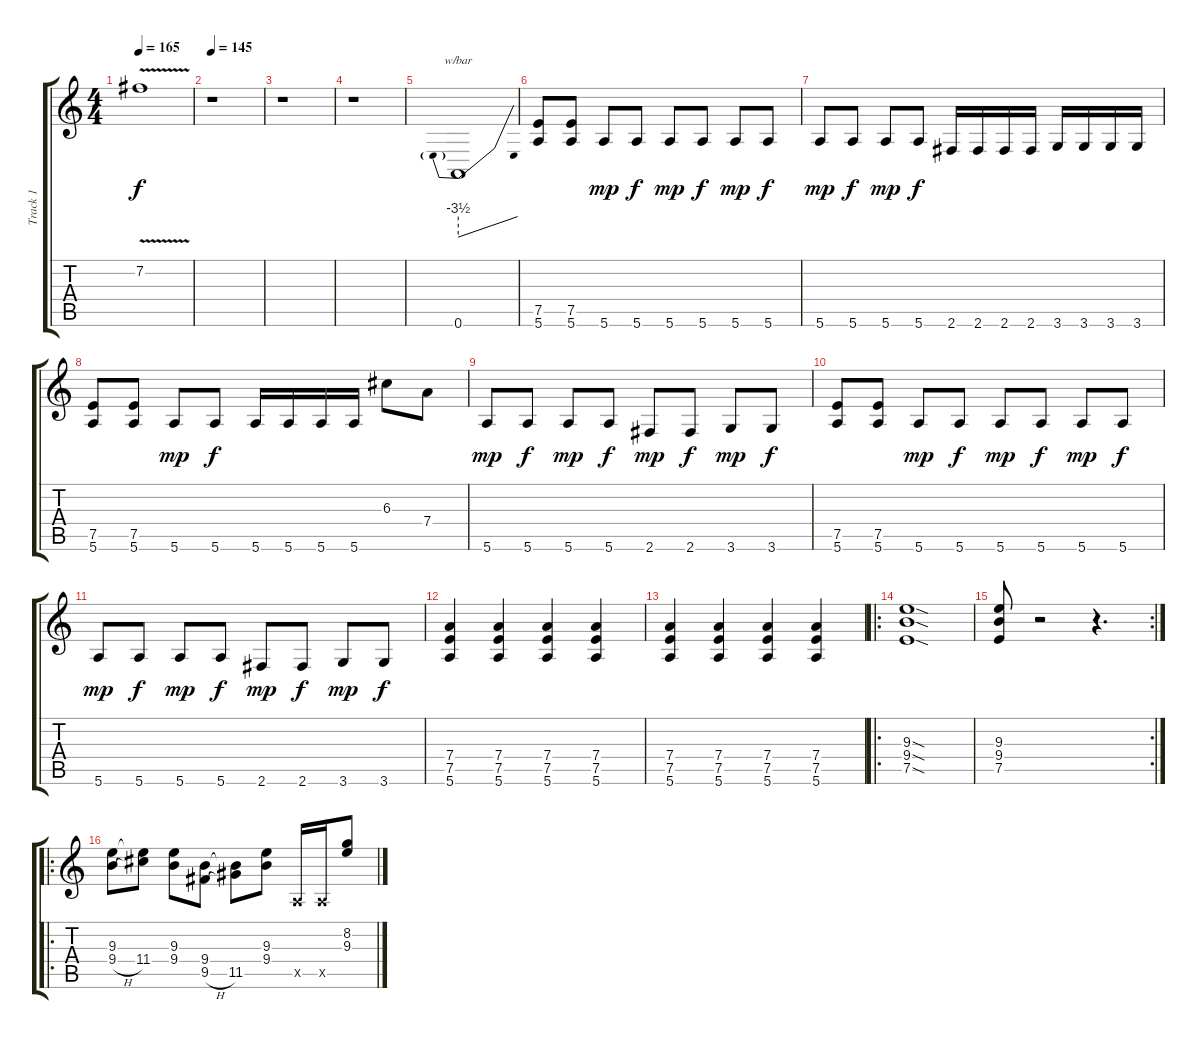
\track ("Track 1" "Track 1") {instrument electricguitarclean}
\staff {score tabs}
\tuning (E4 B3 G3 D3 A2 E2) {hide}
\ts (4 4)
\tempo 165
\clef g2
\ks c
7.2{v}.1{dy f} |
\tempo 145
r.1 |
r.1 |
r.1 |
0.6.1{tbe (predivedive default 0 -14 60 0) instrument overdrivenguitar} |
(7.5 5.6).8 (7.5 5.6).8 5.6.8{dy mp} 5.6.8{dy f} 5.6.8{dy mp} 5.6.8{dy f} 5.6.8{dy mp} 5.6.8{dy f} |
5.6.8{dy mp} 5.6.8{dy f} 5.6.8{dy mp} 5.6.8{dy f} 2.6.16 2.6.16 2.6.16 2.6.16 3.6.16 3.6.16 3.6.16 3.6.16 |
(7.5 5.6).8 (7.5 5.6).8 5.6.8{dy mp} 5.6.8{dy f} 5.6.16 5.6.16 5.6.16 5.6.16 6.3.8 7.4.8 |
5.6.8{dy mp} 5.6.8{dy f} 5.6.8{dy mp} 5.6.8{dy f} 2.6.8{dy mp} 2.6.8{dy f} 3.6.8{dy mp} 3.6.8{dy f} |
(7.5 5.6).8 (7.5 5.6).8 5.6.8{dy mp} 5.6.8{dy f} 5.6.8{dy mp} 5.6.8{dy f} 5.6.8{dy mp} 5.6.8{dy f} |
5.6.8{dy mp} 5.6.8{dy f} 5.6.8{dy mp} 5.6.8{dy f} 2.6.8{dy mp} 2.6.8{dy f} 3.6.8{dy mp} 3.6.8{dy f} |
(7.4 7.5 5.6).4 (7.4 7.5 5.6).4 (7.4 7.5 5.6).4 (7.4 7.5 5.6).4 |
(7.4 7.5 5.6).4 (7.4 7.5 5.6).4 (7.4 7.5 5.6).4 (7.4 7.5 5.6).4 |
\ro
(9.3{sod} 9.4{sod} 7.5{sod}).1 |
\rc 2
(9.3 9.4 7.5).8 r.2 r.4{d} |
\ro
(9.3 9.4{h}).8 (9.3{t} 11.4).8 (9.3 9.4).8 (9.4 9.5{h}).8 (9.4{t} 11.5).8 (9.3 9.4).8 0.5{x}.16 0.5{x}.16 (8.2 9.3).8
